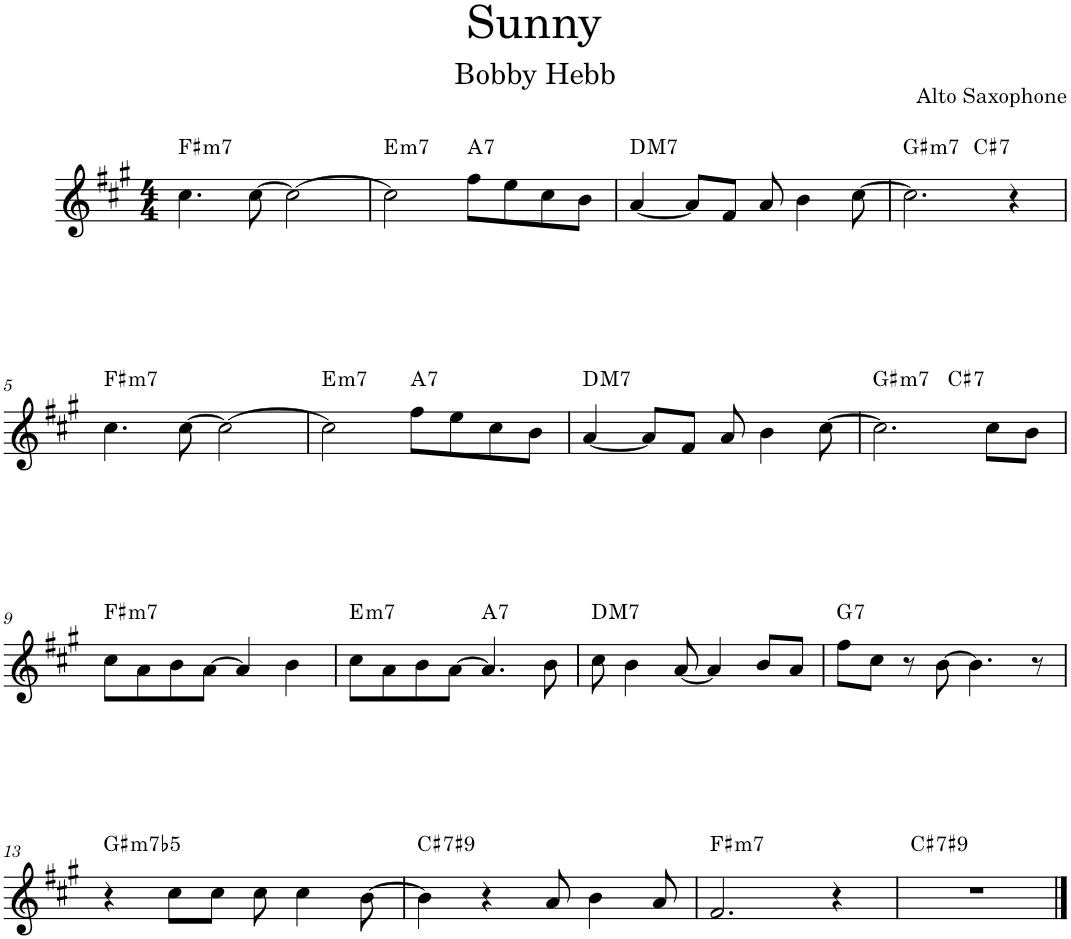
**kern	**harte
*part1	*part1
*staff1	*
*I"Alto Saxophone	*
*I'A. Sax.	*
*clefG2	*
*Trd5c9	*
*k[f#c#g#]	*
*M4/4	*
=1	=1
!	!LO:H:kt=m7
4.cc#\	F#:min7
[8cc#\	.
2cc#\_	.
=2	=2
!	!LO:H:kt=m7
2cc#\]	E:min7
!	!LO:H:kt=7
8ff#\L	A:7
8ee\	.
8cc#\	.
8b\J	.
=3	=3
!	!LO:H:kt=M7
[4a/	D:maj7
8a/L]	.
8f#/J	.
8a/	.
4b\	.
[8cc#\	.
=4	=4
!	!LO:H:kt=m7
*^	*
2.cc#\]	2ryy	G#:min7
!	!	!LO:H:kt=7
.	2ryy	C#:7
4r	.	.
!!LO:LB:g=z	!!
=5	=5	=5
!	!	!LO:H:kt=m7
*v	*v	*
4.cc#\	F#:min7
[8cc#\	.
2cc#\_	.
=6	=6
!	!LO:H:kt=m7
2cc#\]	E:min7
!	!LO:H:kt=7
8ff#\L	A:7
8ee\	.
8cc#\	.
8b\J	.
=7	=7
!	!LO:H:kt=M7
[4a/	D:maj7
8a/L]	.
8f#/J	.
8a/	.
4b\	.
[8cc#\	.
=8	=8
!	!LO:H:kt=m7
*^	*
2.cc#\]	2ryy	G#:min7
!	!	!LO:H:kt=7
.	2ryy	C#:7
8cc#\L	.	.
8b\J	.	.
!!LO:LB:g=z	!!
=9	=9	=9
!	!	!LO:H:kt=m7
*v	*v	*
8cc#\L	F#:min7
8a\	.
8b\	.
[8a\J	.
4a/]	.
4b\	.
=10	=10
!	!LO:H:kt=m7
8cc#\L	E:min7
8a\	.
8b\	.
[8a\J	.
!	!LO:H:kt=7
4.a/]	A:7
8b\	.
=11	=11
!	!LO:H:kt=M7
8cc#\	D:maj7
4b\	.
[8a/	.
4a/]	.
8b/L	.
8a/J	.
=12	=12
!	!LO:H:kt=7
8ff#\L	G:7
8cc#\J	.
8r	.
[8b\	.
4.b\]	.
8r	.
!!LO:LB:g=z
=13	=13
!	!LO:H:kt=m7b5
4r	G#:hdim7
8cc#\L	.
8cc#\J	.
8cc#\	.
4cc#\	.
[8b\	.
=14	=14
!	!LO:H:kt=7
4b\]	C#:7(#9)
4r	.
8a/	.
4b\	.
8a/	.
=15	=15
!	!LO:H:kt=m7
2.f#/	F#:min7
4r	.
=16	=16
!	!LO:H:kt=7
1r	C#:7(#9)
==	==
*-	*-
